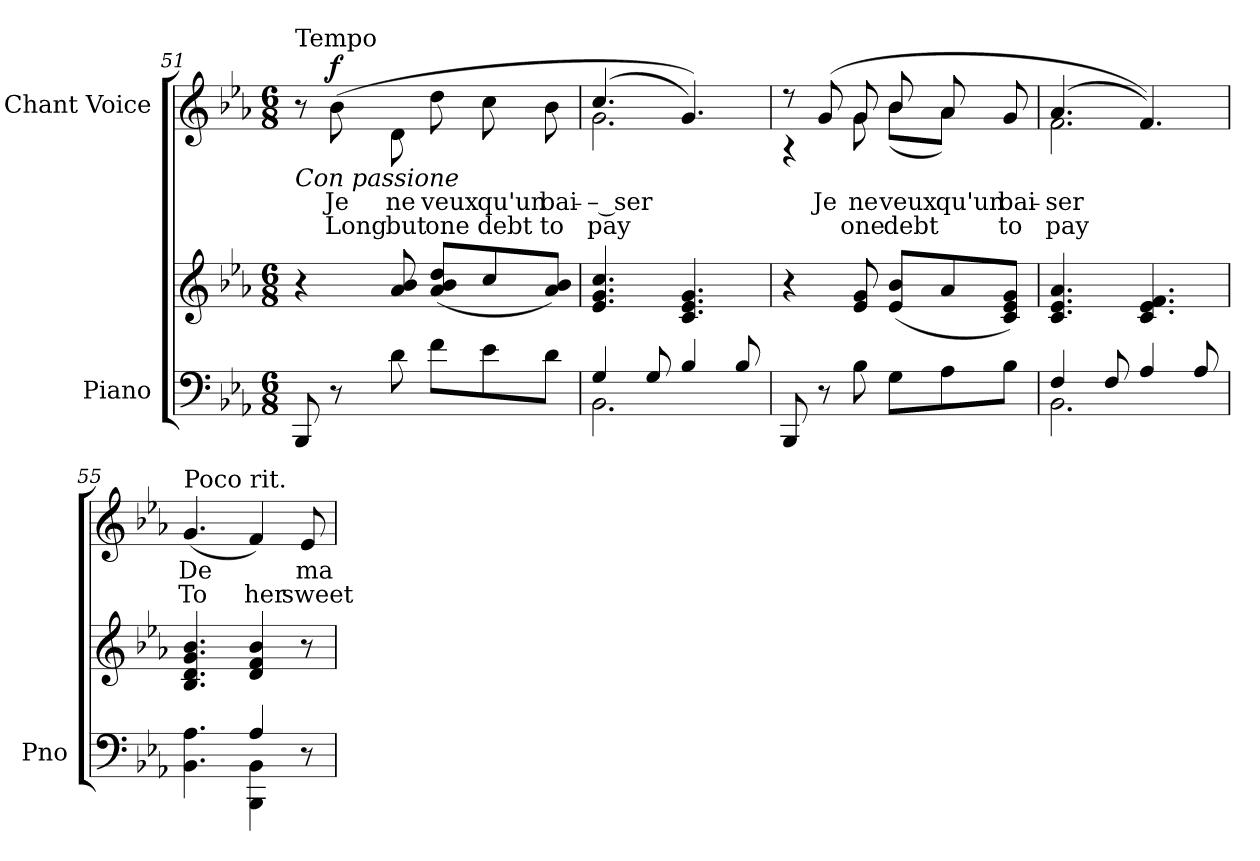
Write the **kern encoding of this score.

**kern	**kern	**kern	**text	**text	**dynam
*part2	*part2	*part1	*part1	*part1	*part1
*staff3	*staff2	*staff1	*staff1	*staff1	*staff1
*I"Piano	*	*I"Chant Voice	*	*	*
*I'Pno	*	*	*	*	*
*clefF4	*clefG2	*clefG2	*	*	*
*k[b-e-a-]	*k[b-e-a-]	*k[b-e-a-]	*	*	*
*M6/8	*M6/8	*M6/8	*	*	*
=51	=51	=51	=51	=51	=51
!	!	!LO:TX:a:t=Tempo	!	!	!
!	!	!LO:TX:b:i:t=Con passione	!	!	!
8BBB-/	4r	8r	.	.	.
!	!	!	!LO:LY:b	!LO:LY:b	!LO:DY:a
8r	.	(8b-\	Je	Long	f
!	!	!	!LO:LY:b	!LO:LY:b	!
8d\	8a-/ 8b-/	8d\	ne	but	.
!	!	!	!LO:LY:b	!LO:LY:b	!
8f\L	(8a-/ 8b-/ 8dd/L	8dd\	veux	one	.
!	!	!	!LO:LY:b	!LO:LY:b	!
8e-\	8cc/	8cc\	qu'un	debt	.
!	!	!	!LO:LY:b	!LO:LY:b	!
8d\J	8a-/ 8b-/J)	8b-\	bai-	to	.
!!LO:LB:g=z
=52	=52	=52	=52	=52	=52
*^	*	*	*	*	*
!	!	!	!	!LO:LY:b	!LO:LY:b	!
*	*	*	*^	*	*	*
4G/	2.BB-\	4.e-/ 4.g/ 4.cc/	(4.cc/	2.g\	-– ser	pay	.
8G/	.	.	.	.	.	.	.
4B-/	.	4.c/ 4.e-/ 4.g/	4.g/))	.	.	.	.
8B-/	.	.	.	.	.	.	.
*v	*v	*	*	*	*	*	*
=53	=53	=53	=53	=53	=53	=53
8BBB-/	4r	8r	4r	.	.	.
!	!	!	!	!LO:LY:b	!	!
8r	.	(8g/	.	Je	.	.
!	!	!	!	!LO:LY:b	!LO:LY:b	!
8B-\	8e-/ 8g/	8g/	8g\	ne	one	.
!	!	!	!	!LO:LY:b	!LO:LY:b	!
8G\L	(8e-/ 8b-/L	8b-/	(8b-\L	veux	debt	.
!	!	!	!	!LO:LY:b	!	!
8A-\	8a-/	8a-/	8a-\J)	qu'un	.	.
!	!	!	!	!LO:LY:b	!LO:LY:b	!
8B-\J	8c/ 8e-/ 8g/J)	8g/	8ryy	bai-	to	.
=54	=54	=54	=54	=54	=54	=54
*^	*	*	*	*	*	*
!	!	!	!	!	!LO:LY:b	!LO:LY:b	!
4F/	2.BB-\	4.c/ 4.e-/ 4.a-/	(4.a-/	2.f\	-ser	pay	.
8F/	.	.	.	.	.	.	.
4A-/	.	4.c/ 4.e-/ 4.f/	4.f/))	.	.	.	.
8A-/	.	.	.	.	.	.	.
*	*	*	*v	*v	*	*	*
=55	=55	=55	=55	=55	=55	=55
!	!	!	!LO:TX:a:t=Poco rit.	!	!	!
!	!	!	!	!LO:LY:b	!LO:LY:b	!
4.BB-\ 4.A-\	4.ryy	4.B-/ 4.d/ 4.g/ 4.b-/	(4.g/	De	To	.
!	!	!	!	!	!LO:LY:b	!
4BBB-\ 4BB-\	4A-/	4d/ 4f/ 4b-/	4f/)	.	her	.
!	!	!	!	!LO:LY:b	!LO:LY:b	!
8r	8ryy	8r	8e-/	ma	sweet	.
*v	*v	*	*	*	*	*
=	=	=	=	=	=
*-	*-	*-	*-	*-	*-
